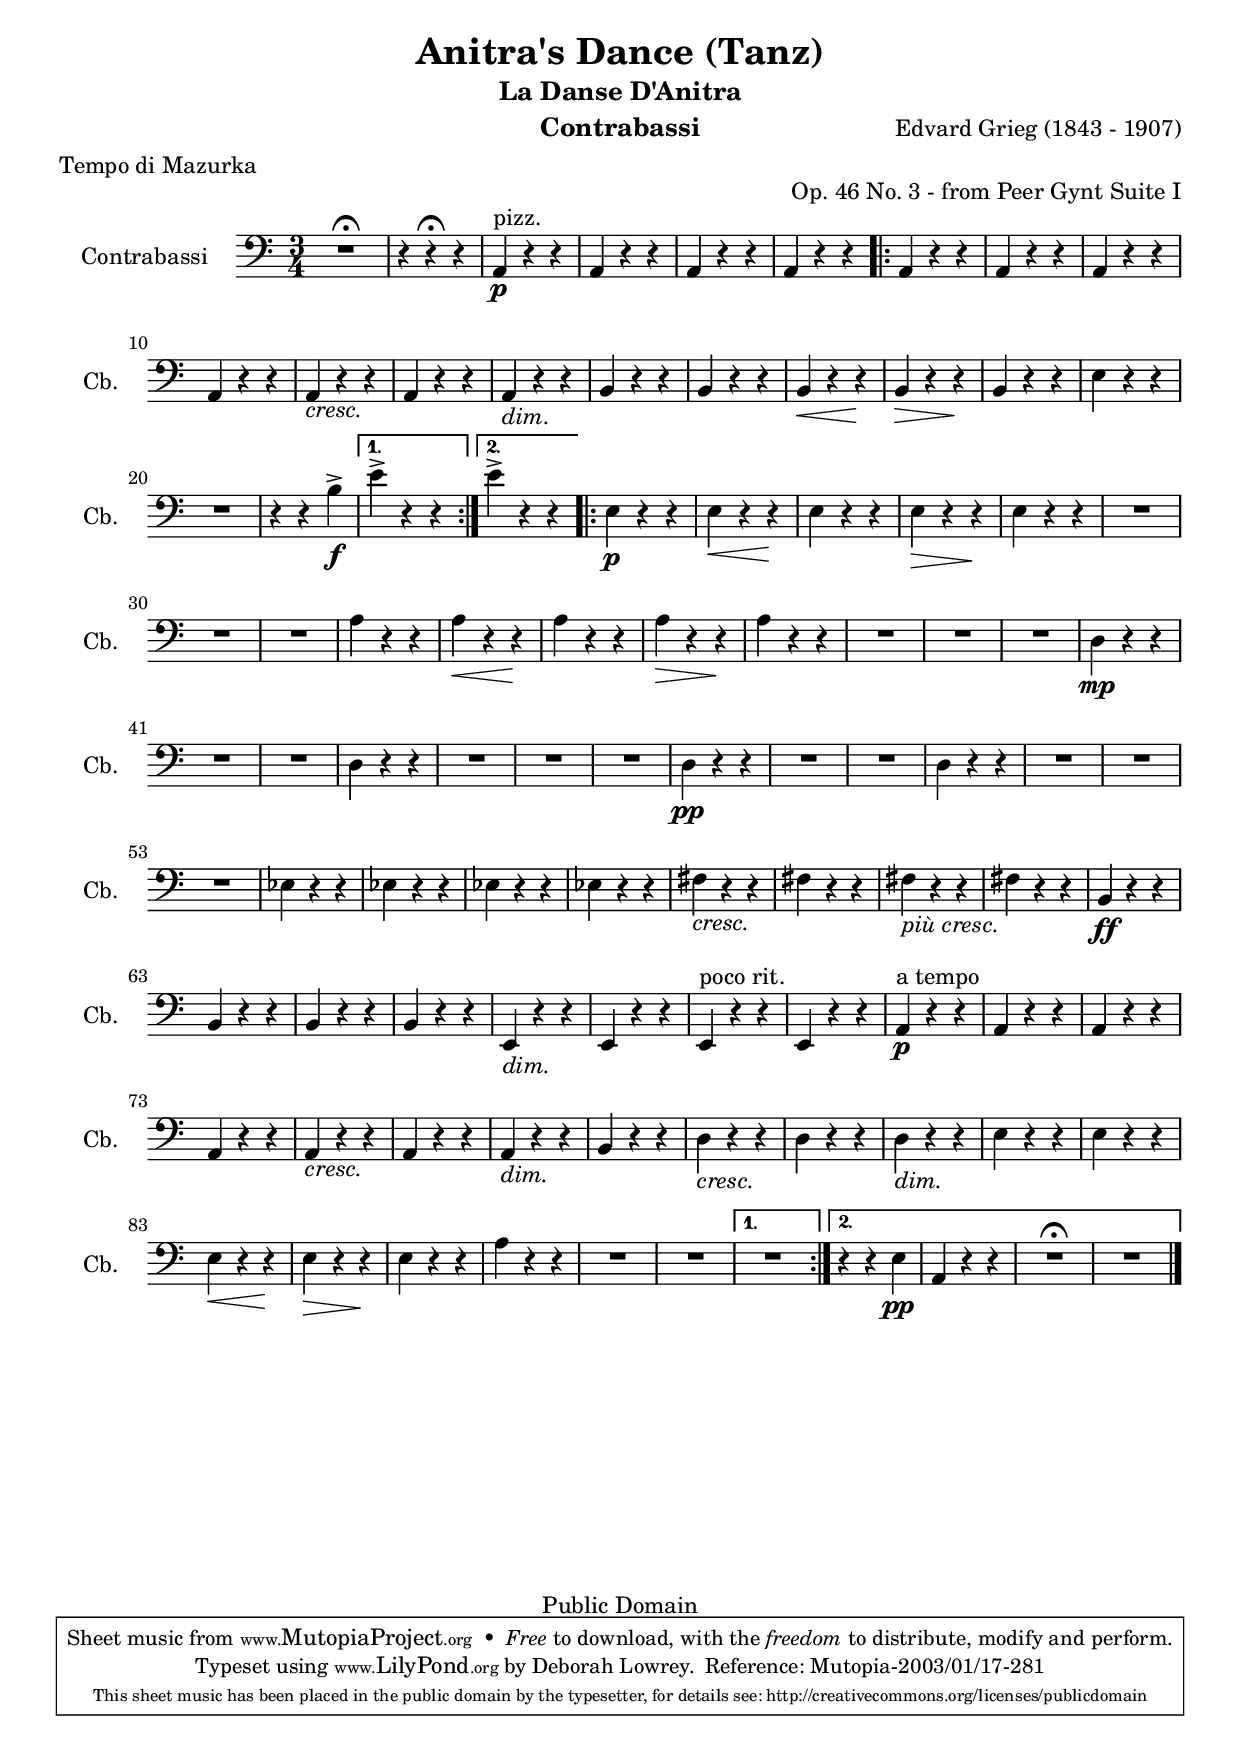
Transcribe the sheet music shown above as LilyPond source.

\version "2.18.0"
\include "header.ly"
\version "2.18.0"

contrabassiStaffSettings = \with {
  midiInstrument = "pizzicato strings"
  instrumentName = "Contrabassi"
  shortInstrumentName = "Cb."
}

contrabassi =  \relative c {
  \time 3/4
  \key c\major
  \clef "bass"
  R2.\fermataMarkup
  r4 r\fermata r
  a\p^"pizz." r r
  a r r
  a r r
  a r r
  % volta (1)
  \repeat volta 2 {
    \grace {s16 s} % to match acciaccatura in violiniI
    a4 r r
    a r r
    a r r

    a r r
    a\crM r r
    a r r
    a\diM r r
    b r r
    b r r
    b\< r r\!
    b\> r r\!
    b r r
    % 2
    e4 r r
    R2.
    r4 r4 b'4^\accent\f
  }

  \alternative {
    { e^\accent r r } { e^\accent r r }
  }

  \repeat volta 2 {
    e,4\p r r
    e\< r r\!
    e r r
    e\> r r\!
    e r r

    R2.*3
    a4 r r
    a\< r r\!
    a r r
    a\> r r\!
    a r r
    R2.*3
    d,4\mp r r
    R2.*2
    d4 r r
    R2.*3

    d4\pp r r
    R2.*2
    d4 r r
    R2.*3
    ees4 r r
    ees r r
    % 4
    ees r r
    ees r r
    fis\crM r r
    fis r r
    fis\piucM r r
    fis r r
    b,\ff r r
    b r r

    b r r
    b r r
    e,\diM r r
    e r r
    e^"poco rit." r r
    e r r
    a\p^"a tempo" r r
    a r r
    a r r
    % 5
    a r r
    a\crM r r
    a r r
    a\diM r r
    b r r
    d\crM r r
    d r r
    d\diM r r
    e r r
    e r r

    e\< r r\!
    e\> r r\!
    e r r
    a r r
    R2.*2
  }
  \alternative {
    {R2. } {r4 r e\pp a, r r R2.\fermataMarkup R }
  }
}


\header { instrument = "Contrabassi" }

contrabassi =  \relative c {
  \time 3/4
  \key c\major
  \clef "bass"
  R2.\fermataMarkup
  r4 r\fermata r
  a\p^"pizz." r r
  a r r
  a r r
  a r r
  % volta (1)
  \repeat volta 2 {
    a4 r r
    a r r
    a r r

    a r r
    a\crM r r
    a r r
    a\diM r r
    b r r
    b r r
    b\< r r\!
    b\> r r\!
    b r r
    % 2
    e4 r r
    R2.
    r4 r4 b'4^\accent\f
  }

  \alternative {
    { e^\accent r r } { e^\accent r r }
  }

  \repeat volta 2 {
    e,4\p r r
    e\< r r\!
    e r r
    e\> r r\!
    e r r

    R2.*3
    a4 r r
    a\< r r\!
    a r r
    a\> r r\!
    a r r
    R2.*3
    d,4\mp r r
    R2.*2
    d4 r r
    R2.*3

    d4\pp r r
    R2.*2
    d4 r r
    R2.*3
    ees4 r r
    ees r r
    % 4
    ees r r
    ees r r
    fis\crM r r
    fis r r
    fis\piucM r r
    fis r r
    b,\ff r r
    b r r

    b r r
    b r r
    e,\diM r r
    e r r
    e^"poco rit." r r
    e r r
    a\p^"a tempo" r r
    a r r
    a r r
    % 5
    a r r
    a\crM r r
    a r r
    a\diM r r
    b r r
    d\crM r r
    d r r
    d\diM r r
    e r r
    e r r

    e\< r r\!
    e\> r r\!
    e r r
    a r r
    R2.*2
  }
  \alternative {
    {R2. } {r4 r e\pp a, r r R2.\fermataMarkup R \bar "|." }
  }
}

\score {
  \new Staff \with \contrabassiStaffSettings
  { \transposition c
    \contrabassi
  }

  \layout {
    indent = 3 \cm
    short-indent = 1.5 \cm
  }

  \midi {
    \tempo 4 = 160
  }
}
